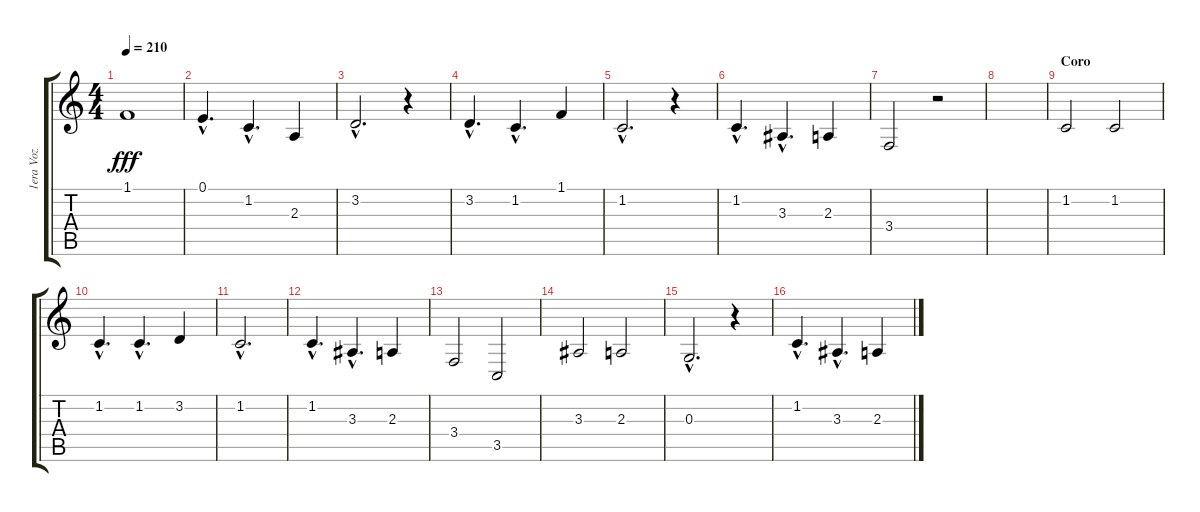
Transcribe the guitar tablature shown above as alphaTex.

\track ("1era Voz" "1era Voz") {instrument tenorsax}
\staff {score tabs}
\tuning (E4 B3 G3 D3 A2 E2) {hide}
\ts (4 4)
\tempo 210
\clef g2
\ks c
1.1.1{dy fff} |
0.1{hac}.4{d} 1.2{hac}.4{d} 2.3.4 |
3.2{hac}.2{d} r.4 |
3.2{hac}.4{d} 1.2{hac}.4{d} 1.1.4 |
1.2{hac}.2{d} r.4 |
1.2{hac}.4{d} 3.3{hac}.4{d} 2.3.4 |
3.4.2 r.2 |
|
\section ("" "Coro")
1.2.2 1.2.2 |
1.2{hac}.4{d} 1.2{hac}.4{d} 3.2.4 |
1.2{hac}.2{d} |
1.2{hac}.4{d} 3.3{hac}.4{d} 2.3.4 |
3.4.2 3.5.2 |
3.3.2 2.3.2 |
0.3{hac}.2{d} r.4 |
1.2{hac}.4{d} 3.3{hac}.4{d} 2.3.4
